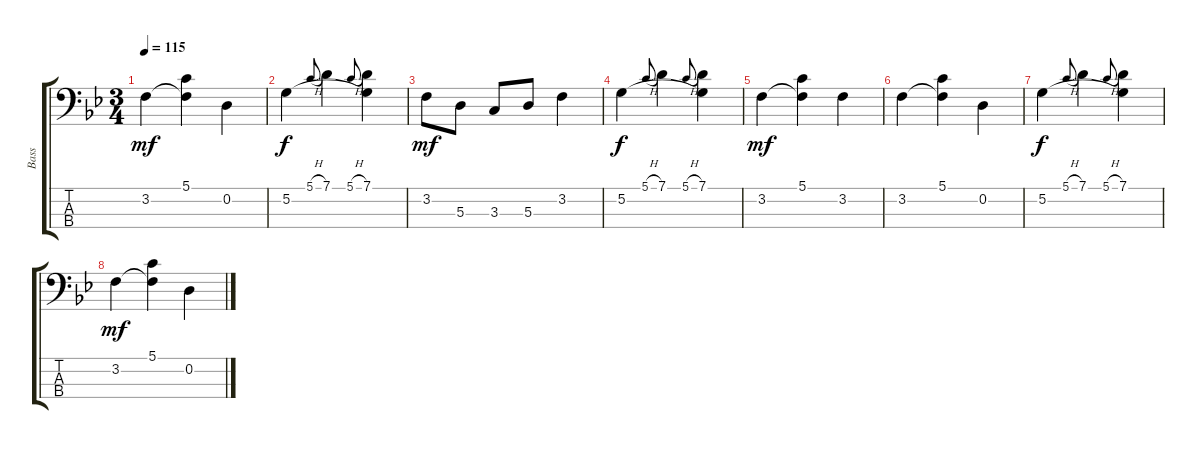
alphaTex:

\track ("Bass" "Bass") {instrument electricbassfinger}
\staff {score tabs}
\tuning (G2 D2 A1 E1) {hide}
\ts (3 4)
\tempo 115
\clef f4
\ks gminor
3.2.4{dy mf} (5.1 3.2{t}).4 0.2.4 |
5.2.4{dy f} 5.1{h}.8{gr onbeat} 7.1.4 5.1{h}.8{gr onbeat} (7.1 5.2{t}).4 |
3.2.8{dy mf} 5.3.8 3.3.8 5.3.8 3.2.4 |
5.2.4{dy f} 5.1{h}.8{gr onbeat} 7.1.4 5.1{h}.8{gr onbeat} (7.1 5.2{t}).4 |
3.2.4{dy mf} (5.1 3.2{t}).4 3.2.4 |
3.2.4 (5.1 3.2{t}).4 0.2.4 |
5.2.4{dy f} 5.1{h}.8{gr onbeat} 7.1.4 5.1{h}.8{gr onbeat} (7.1 5.2{t}).4 |
3.2.4{dy mf} (5.1 3.2{t}).4 0.2.4
